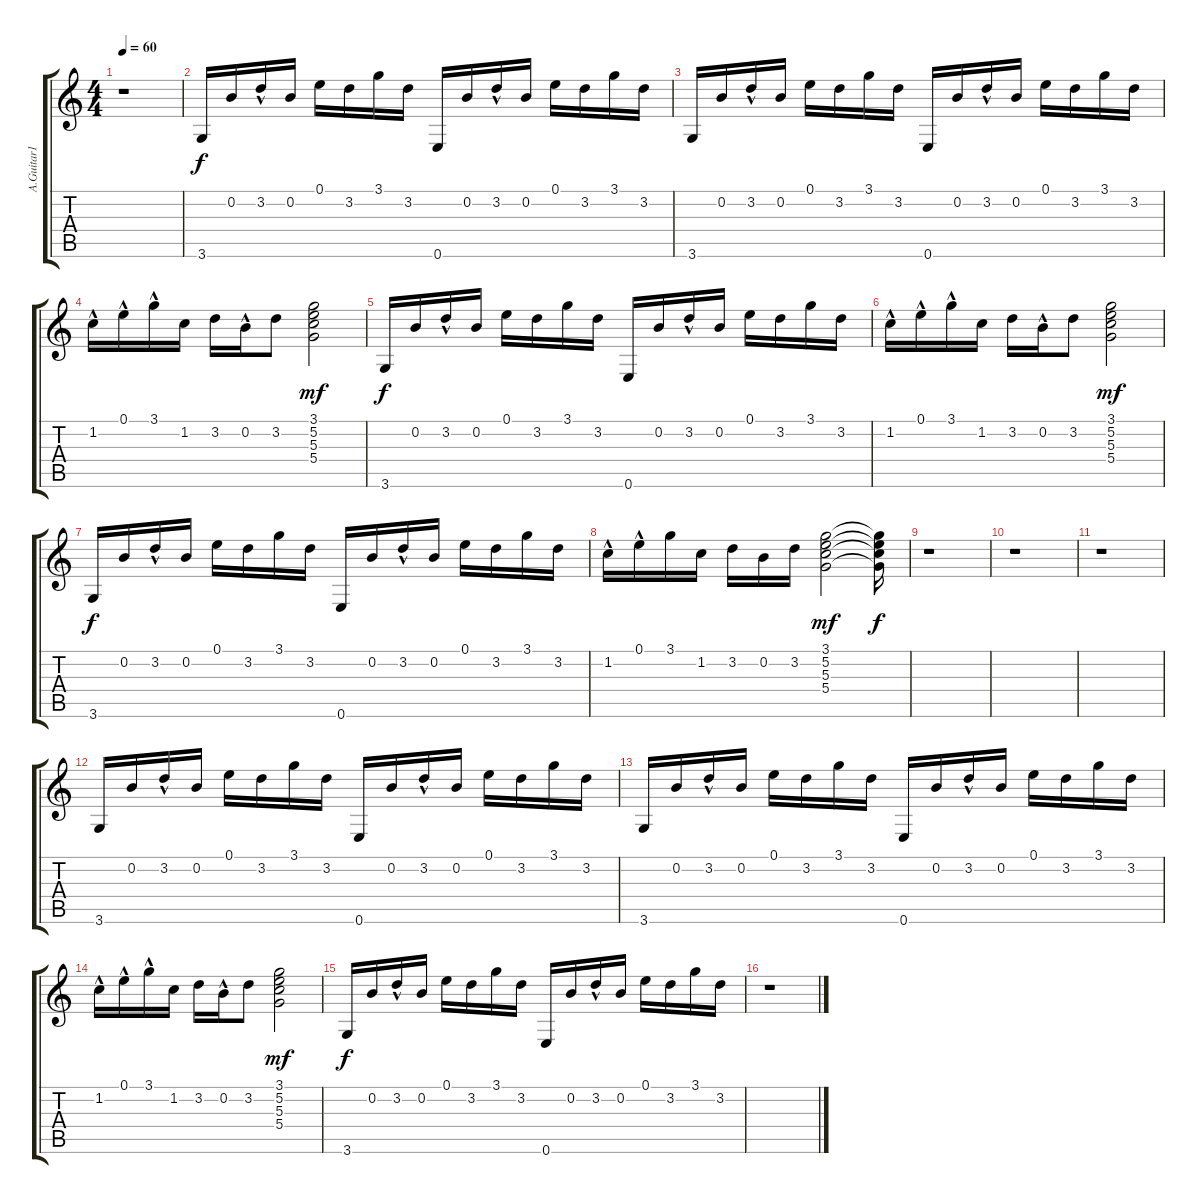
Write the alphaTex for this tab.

\track ("A.Guitar1" "A.Guitar1") {instrument acousticguitarsteel}
\staff {score tabs}
\tuning (E4 B3 G3 D3 A2 E2) {hide}
\ts (4 4)
\tempo 60
\clef g2
\ks c
r.1{dy f} |
3.6.16 0.2.16 3.2{hac}.16 0.2.16 0.1.16 3.2.16 3.1.16 3.2.16 0.6.16 0.2.16 3.2{hac}.16 0.2.16 0.1.16 3.2.16 3.1.16 3.2.16 |
3.6.16 0.2.16 3.2{hac}.16 0.2.16 0.1.16 3.2.16 3.1.16 3.2.16 0.6.16 0.2.16 3.2{hac}.16 0.2.16 0.1.16 3.2.16 3.1.16 3.2.16 |
1.2{hac}.16 0.1{hac}.16 3.1{hac}.16 1.2.16 3.2.16 0.2{hac}.16 3.2.8 (3.1 5.2 5.3 5.4).2{dy mf} |
3.6.16{dy f} 0.2.16 3.2{hac}.16 0.2.16 0.1.16 3.2.16 3.1.16 3.2.16 0.6.16 0.2.16 3.2{hac}.16 0.2.16 0.1.16 3.2.16 3.1.16 3.2.16 |
1.2{hac}.16 0.1{hac}.16 3.1{hac}.16 1.2.16 3.2.16 0.2{hac}.16 3.2.8 (3.1 5.2 5.3 5.4).2{dy mf} |
3.6.16{dy f} 0.2.16 3.2{hac}.16 0.2.16 0.1.16 3.2.16 3.1.16 3.2.16 0.6.16 0.2.16 3.2{hac}.16 0.2.16 0.1.16 3.2.16 3.1.16 3.2.16 |
1.2{hac}.16 0.1{hac}.16 3.1.16 1.2.16 3.2.16 0.2.16 3.2.16 (3.1 5.2 5.3 5.4).2{dy mf} (3.1{t} 5.2{t} 5.3{t} 5.4{t}).16{dy f} |
r.1 |
r.1 |
r.1 |
3.6.16 0.2.16 3.2{hac}.16 0.2.16 0.1.16 3.2.16 3.1.16 3.2.16 0.6.16 0.2.16 3.2{hac}.16 0.2.16 0.1.16 3.2.16 3.1.16 3.2.16 |
3.6.16 0.2.16 3.2{hac}.16 0.2.16 0.1.16 3.2.16 3.1.16 3.2.16 0.6.16 0.2.16 3.2{hac}.16 0.2.16 0.1.16 3.2.16 3.1.16 3.2.16 |
1.2{hac}.16 0.1{hac}.16 3.1{hac}.16 1.2.16 3.2.16 0.2{hac}.16 3.2.8 (3.1 5.2 5.3 5.4).2{dy mf} |
3.6.16{dy f} 0.2.16 3.2{hac}.16 0.2.16 0.1.16 3.2.16 3.1.16 3.2.16 0.6.16 0.2.16 3.2{hac}.16 0.2.16 0.1.16 3.2.16 3.1.16 3.2.16 |
r.1
